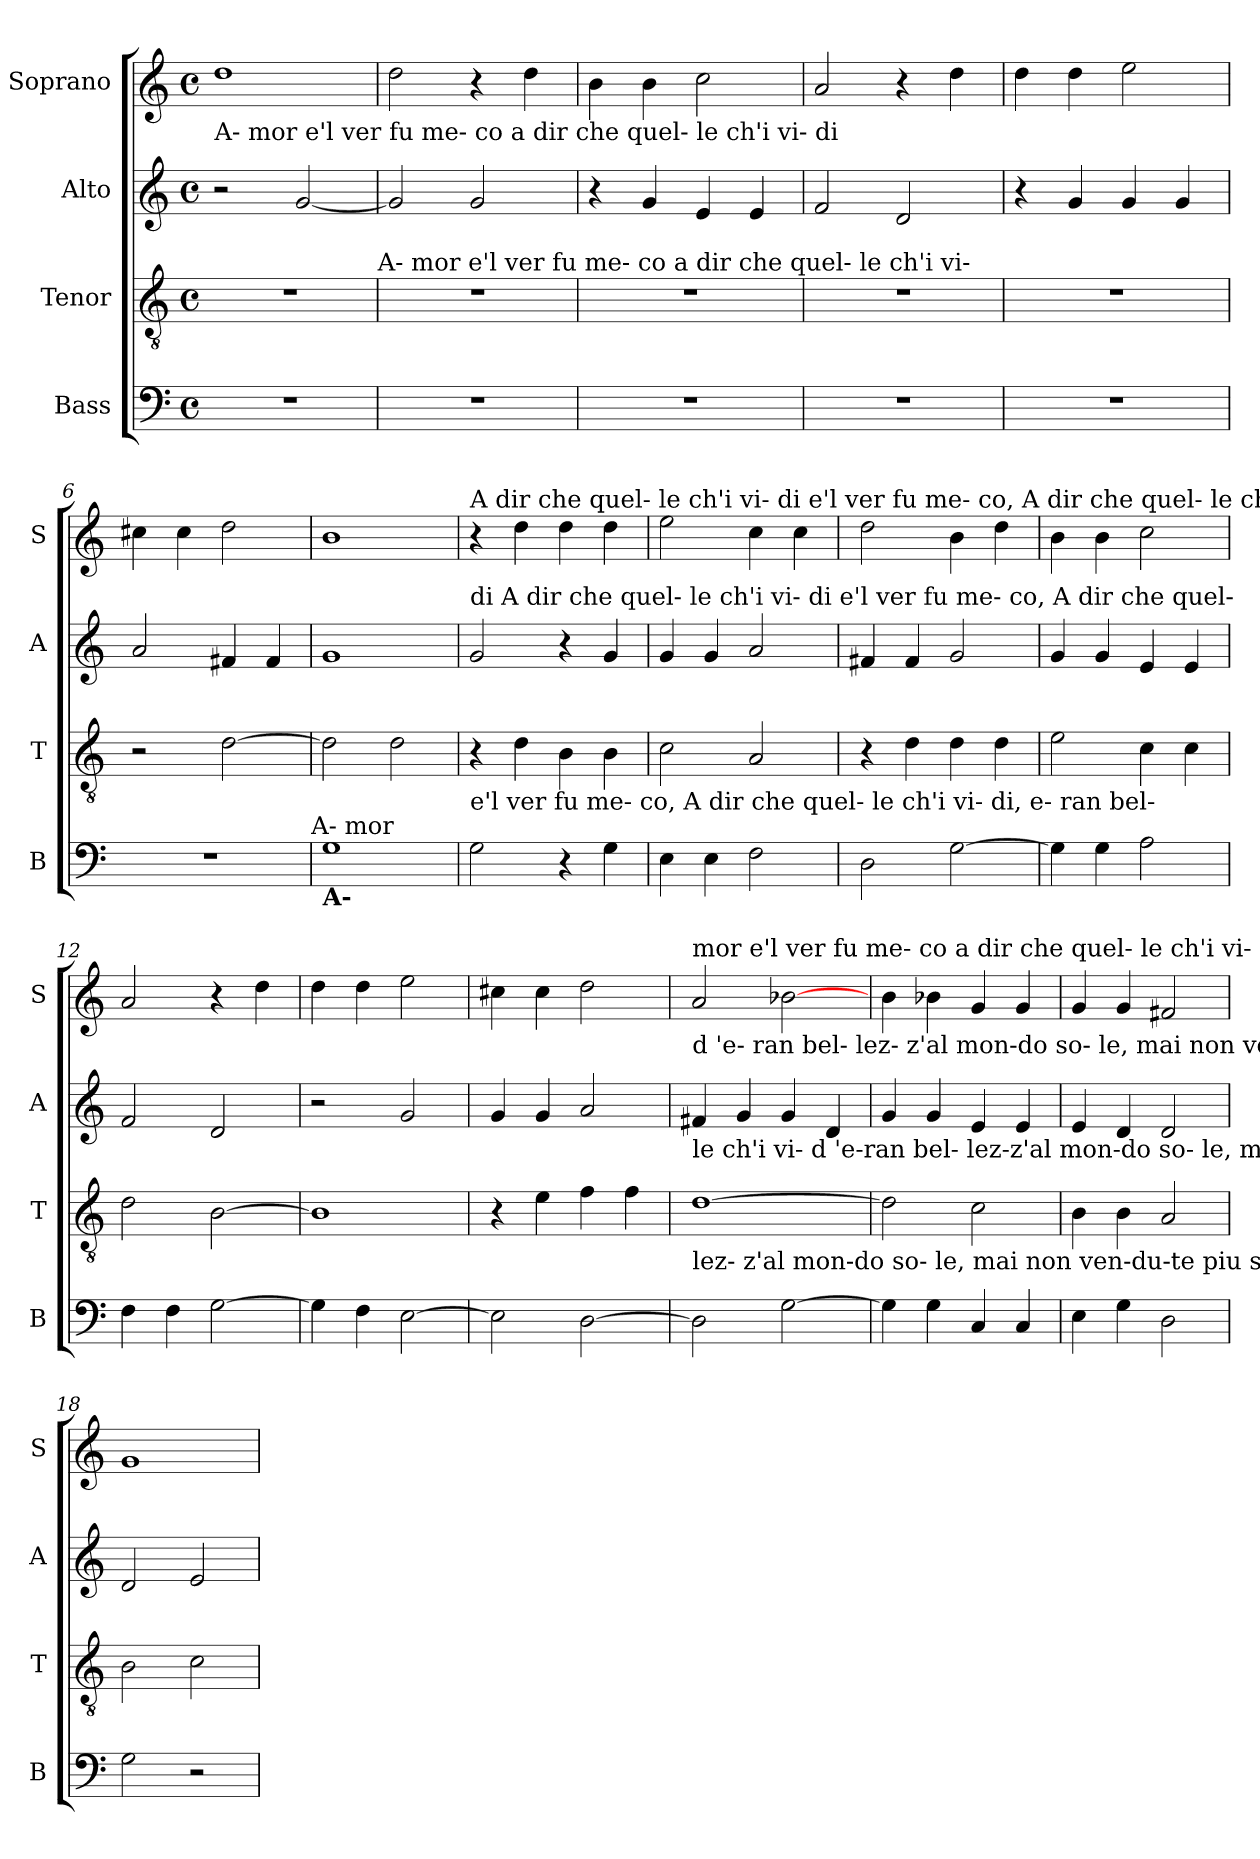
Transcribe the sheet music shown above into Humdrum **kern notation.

**kern	**kern	**kern	**kern
*part4	*part3	*part2	*part1
*staff4	*staff3	*staff2	*staff1
*I"Bass	*I"Tenor	*I"Alto	*I"Soprano
*I'B	*I'T	*I'A	*I'S
*clefF4	*clefGv2	*clefG2	*clefG2
*k[]	*k[]	*k[]	*k[]
*C:	*C:	*C:	*C:
*M4/4	*M4/4	*M4/4	*M4/4
*met(c)	*met(c)	*met(c)	*met(c)
=1	=1	=1	=1
!	!	!	!LO:TX:b:t=A-                  mor           e'l   ver  fu  me-       co             a      dir che quel-     le ch'i  vi-         di
1r	1r	2r	1dd
.	.	[2g/	.
!	!LO:TX:a:t=A-                   mor            e'l  ver fu    me-     co               a   dir che  quel-    le ch'i    vi-	!	!
=2	=2	=2	=2
1r	1r	2g/]	2dd\
.	.	2g/	4r
.	.	.	4dd\
=3	=3	=3	=3
1r	1r	4r	4b\
.	.	4g/	4b\
.	.	4e/	2cc\
.	.	4e/	.
=4	=4	=4	=4
1r	1r	2f/	2a/
.	.	2d/	4r
.	.	.	4dd\
=5	=5	=5	=5
1r	1r	4r	4dd\
.	.	4g/	4dd\
.	.	4g/	2ee\
.	.	4g/	.
=6	=6	=6	=6
1r	2r	2a/	4cc#X\
.	.	.	4cc#\
.	[2d\	4f#X/	2dd\
.	.	4f#/	.
!LO:TX:t=A-                   mor	!	!	!
=7	=7	=7	=7
!LO:TX:b:B:t=A-	!	!	!
1G	2d\]	1g	1b
.	2d\	.	.
!!LO:LB:g=z
=8	=8	=8	=8
!	!	!	!LO:TX:t=A   dir  che quel-      le  ch'i     vi-        di   e'l     ver  fu   me-        co,              A     dir che quel-         le ch'i   vi-
!	!	!LO:TX:t=di               A     dir  che quel-       le ch'i   vi-          di    e'l  ver fu     me-      co,                        A            dir  che quel-	!
!	!LO:TX:b:t=e'l   ver  fu     me-      co,                A   dir   che  quel-     le   ch'i    vi-         di,                                            e- ran bel-	!	!
2G\	4r	2g/	4r
.	4d\	.	4dd\
4r	4B\	4r	4dd\
4G\	4B\	4g/	4dd\
=9	=9	=9	=9
4E\	2c\	4g/	2ee\
4E\	.	4g/	.
2F\	2A/	2a/	4cc\
.	.	.	4cc\
=10	=10	=10	=10
2D\	4r	4f#X/	2dd\
.	4d\	4f#/	.
[2G\	4d\	2g/	4b\
.	4d\	.	4dd\
=11	=11	=11	=11
4G\]	2e\	4g/	4b\
4G\	.	4g/	4b\
2A\	4c\	4e/	2cc\
.	4c\	4e/	.
=12	=12	=12	=12
4F\	2d\	2f/	2a/
4F\	.	.	.
[2G\	[2B\	2d/	4r
.	.	.	4dd\
=13	=13	=13	=13
4G\]	1B]	2r	4dd\
4F\	.	.	4dd\
[2E\	.	2g/	2ee\
=14	=14	=14	=14
2E\]	4r	4g/	4cc#X\
.	4e\	4g/	4cc#\
[2D\	4f\	2a/	2dd\
.	4f\	.	.
!!LO:LB:g=z
=15	=15	=15	=15
!	!	!	!LO:TX:a:t=mor            e'l    ver  fu   me-        co a       dir                che  quel-      le   ch'i  vi-                                                   d'e
!	!	!	!LO:TX:b:t=d 'e-     ran               bel- lez- z'al  mon-do so-          le,                            mai  non ven- du- te  piu  sot-   to  le   stel-
!	!	!LO:TX:b:t=le  ch'i  vi- d 'e-ran  bel- lez-z'al   mon-do so-          le,         mai        non  ven-du-te      piu                                 sot-	!
!	!LO:TX:b:t=lez-                                z'al         mon-do  so-         le,        mai          non ven-du-te     piu  sot-to   le     stel-       le	!	!
2D\]	[1d	4f#X/	2a/
.	.	4g/	.
[2G\	.	4g/	[2b-X\
.	.	4d/	.
=16	=16	=16	=16
4G\]	2d\]	4g/	4b\
4G\	.	4g/	4b-X\
4C/	2c\	4e/	4g/
4C/	.	4e/	4g/
=17	=17	=17	=17
4E\	4B\	4e/	4g/
4G\	4B\	4d/	4g/
2D\	2A/	2d/	2f#X/
=18	=18	=18	=18
2G\	2B\	2d/	1g
2r	2c\	2e/	.
=	=	=	=
*-	*-	*-	*-
